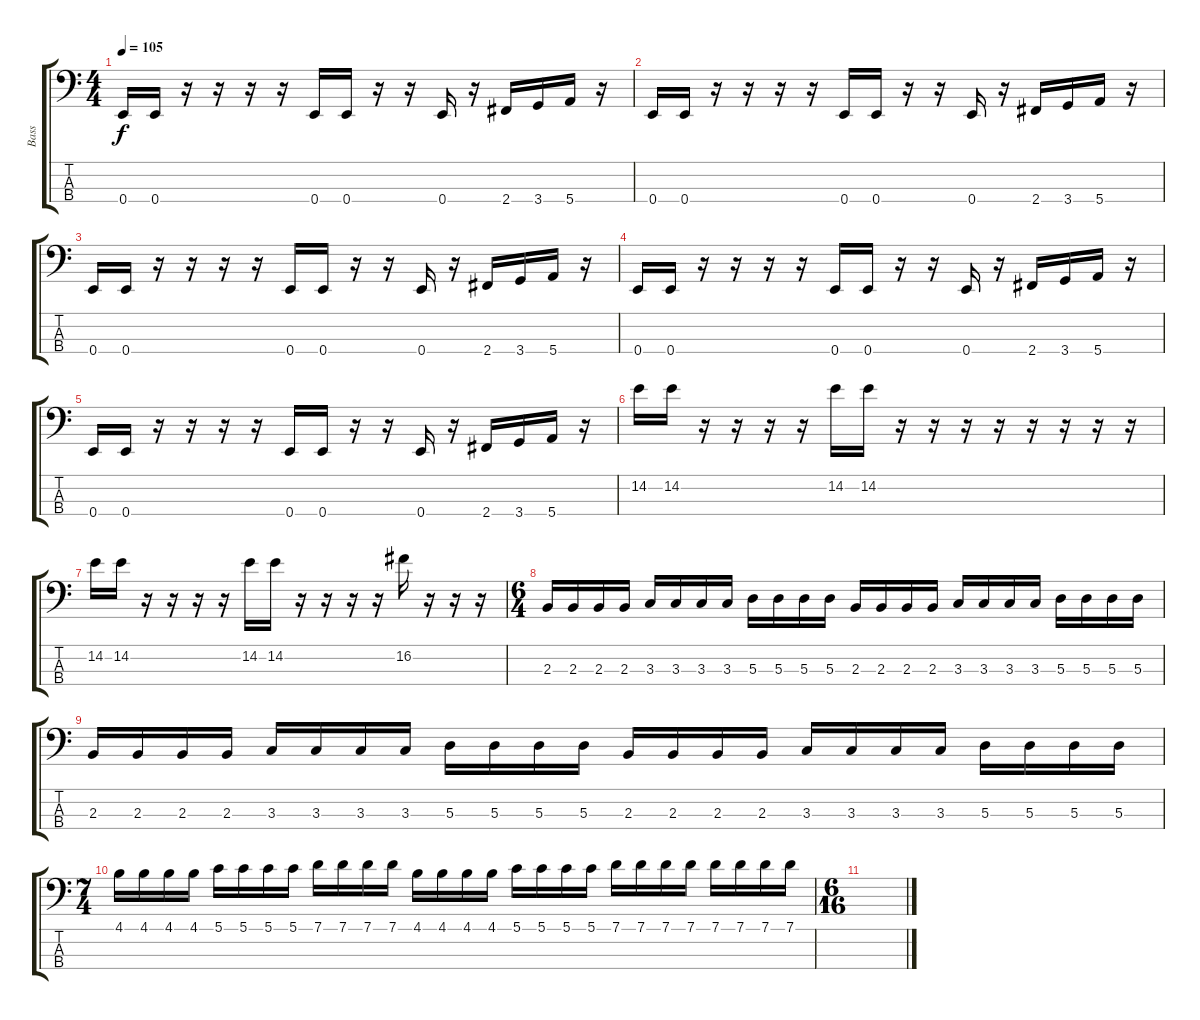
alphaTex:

\track ("Bass" "Bass") {instrument electricbassfinger}
\staff {score tabs}
\tuning (G2 D2 A1 E1) {hide}
\ts (4 4)
\tempo 105
\clef f4
\ks c
0.4.16{dy f} 0.4.16 r.16 r.16 r.16 r.16 0.4.16 0.4.16 r.16 r.16 0.4.16 r.16 2.4.16 3.4.16 5.4.16 r.16 |
0.4.16 0.4.16 r.16 r.16 r.16 r.16 0.4.16 0.4.16 r.16 r.16 0.4.16 r.16 2.4.16 3.4.16 5.4.16 r.16 |
0.4.16 0.4.16 r.16 r.16 r.16 r.16 0.4.16 0.4.16 r.16 r.16 0.4.16 r.16 2.4.16 3.4.16 5.4.16 r.16 |
0.4.16 0.4.16 r.16 r.16 r.16 r.16 0.4.16 0.4.16 r.16 r.16 0.4.16 r.16 2.4.16 3.4.16 5.4.16 r.16 |
0.4.16 0.4.16 r.16 r.16 r.16 r.16 0.4.16 0.4.16 r.16 r.16 0.4.16 r.16 2.4.16 3.4.16 5.4.16 r.16 |
14.2.16 14.2.16 r.16 r.16 r.16 r.16 14.2.16 14.2.16 r.16 r.16 r.16 r.16 r.16 r.16 r.16 r.16 |
14.2.16 14.2.16 r.16 r.16 r.16 r.16 14.2.16 14.2.16 r.16 r.16 r.16 r.16 16.2.16 r.16 r.16 r.16 |
\ts (6 4)
2.3.16 2.3.16 2.3.16 2.3.16 3.3.16 3.3.16 3.3.16 3.3.16 5.3.16 5.3.16 5.3.16 5.3.16 2.3.16 2.3.16 2.3.16 2.3.16 3.3.16 3.3.16 3.3.16 3.3.16 5.3.16 5.3.16 5.3.16 5.3.16 |
2.3.16 2.3.16 2.3.16 2.3.16 3.3.16 3.3.16 3.3.16 3.3.16 5.3.16 5.3.16 5.3.16 5.3.16 2.3.16 2.3.16 2.3.16 2.3.16 3.3.16 3.3.16 3.3.16 3.3.16 5.3.16 5.3.16 5.3.16 5.3.16 |
\ts (7 4)
4.1.16 4.1.16 4.1.16 4.1.16 5.1.16 5.1.16 5.1.16 5.1.16 7.1.16 7.1.16 7.1.16 7.1.16 4.1.16 4.1.16 4.1.16 4.1.16 5.1.16 5.1.16 5.1.16 5.1.16 7.1.16 7.1.16 7.1.16 7.1.16 7.1.16 7.1.16 7.1.16 7.1.16 |
\ts (6 16)
